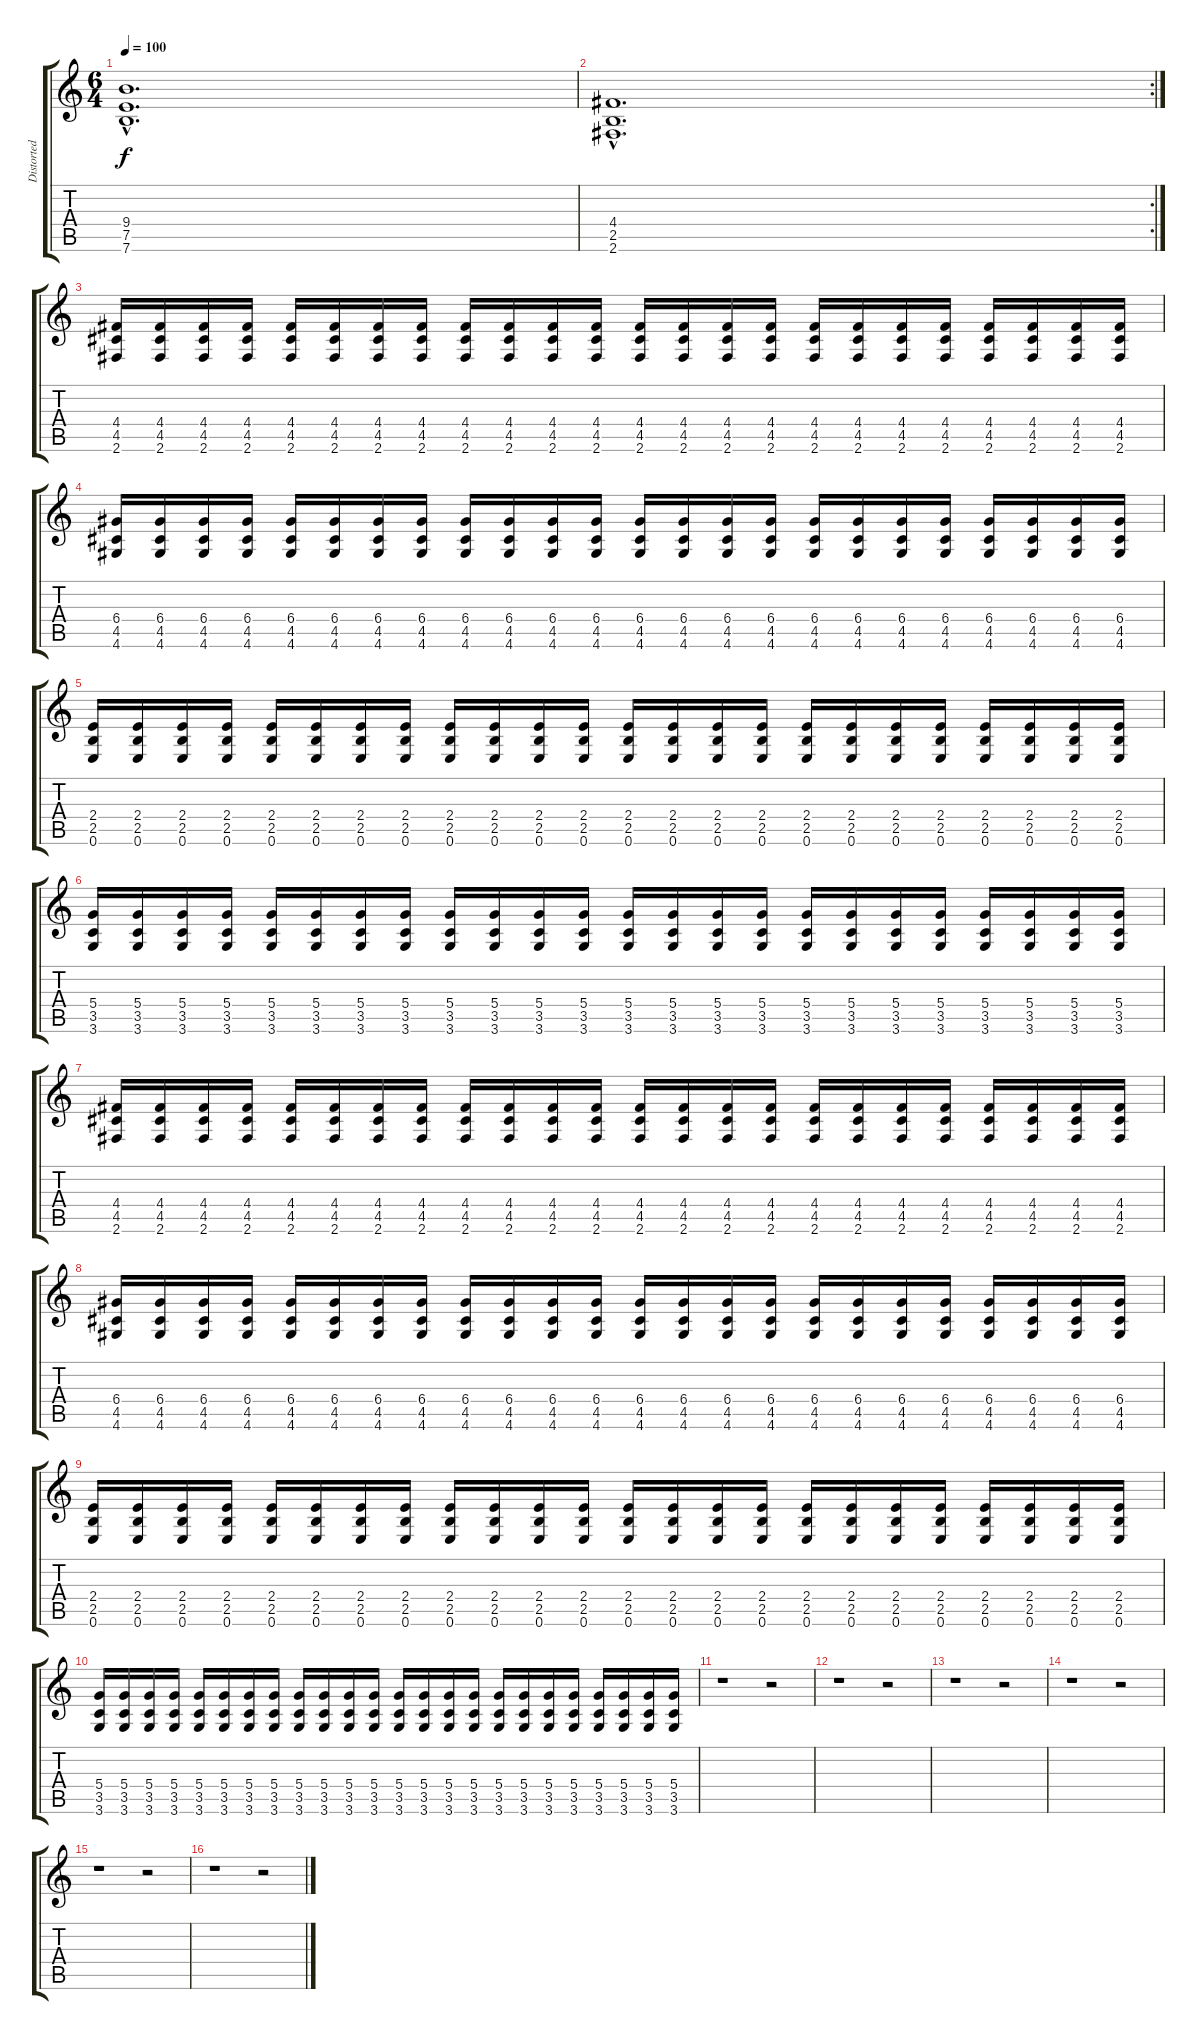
\track ("Distorted Guitar" "Distorted ") {instrument distortionguitar}
\staff {score tabs}
\tuning (E4 B3 G3 D3 A2 E2) {hide}
\ts (6 4)
\tempo 100
\clef g2
\ks c
(9.4{hac} 7.5{hac} 7.6{hac}).1{d dy f} |
\rc 2
(4.4{hac} 2.5{hac} 2.6{hac}).1{d} |
(4.4 4.5 2.6).16{instrument distortionguitar} (4.4 4.5 2.6).16 (4.4 4.5 2.6).16 (4.4 4.5 2.6).16 (4.4 4.5 2.6).16 (4.4 4.5 2.6).16 (4.4 4.5 2.6).16 (4.4 4.5 2.6).16 (4.4 4.5 2.6).16 (4.4 4.5 2.6).16 (4.4 4.5 2.6).16 (4.4 4.5 2.6).16 (4.4 4.5 2.6).16 (4.4 4.5 2.6).16 (4.4 4.5 2.6).16 (4.4 4.5 2.6).16 (4.4 4.5 2.6).16 (4.4 4.5 2.6).16 (4.4 4.5 2.6).16 (4.4 4.5 2.6).16 (4.4 4.5 2.6).16 (4.4 4.5 2.6).16 (4.4 4.5 2.6).16 (4.4 4.5 2.6).16 |
(6.4 4.5 4.6).16 (6.4 4.5 4.6).16 (6.4 4.5 4.6).16 (6.4 4.5 4.6).16 (6.4 4.5 4.6).16 (6.4 4.5 4.6).16 (6.4 4.5 4.6).16 (6.4 4.5 4.6).16 (6.4 4.5 4.6).16 (6.4 4.5 4.6).16 (6.4 4.5 4.6).16 (6.4 4.5 4.6).16 (6.4 4.5 4.6).16 (6.4 4.5 4.6).16 (6.4 4.5 4.6).16 (6.4 4.5 4.6).16 (6.4 4.5 4.6).16 (6.4 4.5 4.6).16 (6.4 4.5 4.6).16 (6.4 4.5 4.6).16 (6.4 4.5 4.6).16 (6.4 4.5 4.6).16 (6.4 4.5 4.6).16 (6.4 4.5 4.6).16 |
(2.4 2.5 0.6).16{instrument distortionguitar} (2.4 2.5 0.6).16 (2.4 2.5 0.6).16 (2.4 2.5 0.6).16 (2.4 2.5 0.6).16 (2.4 2.5 0.6).16 (2.4 2.5 0.6).16 (2.4 2.5 0.6).16 (2.4 2.5 0.6).16 (2.4 2.5 0.6).16 (2.4 2.5 0.6).16 (2.4 2.5 0.6).16 (2.4 2.5 0.6).16 (2.4 2.5 0.6).16 (2.4 2.5 0.6).16 (2.4 2.5 0.6).16 (2.4 2.5 0.6).16 (2.4 2.5 0.6).16 (2.4 2.5 0.6).16 (2.4 2.5 0.6).16 (2.4 2.5 0.6).16 (2.4 2.5 0.6).16 (2.4 2.5 0.6).16 (2.4 2.5 0.6).16 |
(5.4 3.5 3.6).16{instrument distortionguitar} (5.4 3.5 3.6).16 (5.4 3.5 3.6).16 (5.4 3.5 3.6).16 (5.4 3.5 3.6).16 (5.4 3.5 3.6).16 (5.4 3.5 3.6).16 (5.4 3.5 3.6).16 (5.4 3.5 3.6).16 (5.4 3.5 3.6).16 (5.4 3.5 3.6).16 (5.4 3.5 3.6).16 (5.4 3.5 3.6).16 (5.4 3.5 3.6).16 (5.4 3.5 3.6).16 (5.4 3.5 3.6).16 (5.4 3.5 3.6).16 (5.4 3.5 3.6).16 (5.4 3.5 3.6).16 (5.4 3.5 3.6).16 (5.4 3.5 3.6).16 (5.4 3.5 3.6).16 (5.4 3.5 3.6).16 (5.4 3.5 3.6).16 |
(4.4 4.5 2.6).16{instrument distortionguitar} (4.4 4.5 2.6).16 (4.4 4.5 2.6).16 (4.4 4.5 2.6).16 (4.4 4.5 2.6).16 (4.4 4.5 2.6).16 (4.4 4.5 2.6).16 (4.4 4.5 2.6).16 (4.4 4.5 2.6).16 (4.4 4.5 2.6).16 (4.4 4.5 2.6).16 (4.4 4.5 2.6).16 (4.4 4.5 2.6).16 (4.4 4.5 2.6).16 (4.4 4.5 2.6).16 (4.4 4.5 2.6).16 (4.4 4.5 2.6).16 (4.4 4.5 2.6).16 (4.4 4.5 2.6).16 (4.4 4.5 2.6).16 (4.4 4.5 2.6).16 (4.4 4.5 2.6).16 (4.4 4.5 2.6).16 (4.4 4.5 2.6).16 |
(6.4 4.5 4.6).16 (6.4 4.5 4.6).16 (6.4 4.5 4.6).16 (6.4 4.5 4.6).16 (6.4 4.5 4.6).16 (6.4 4.5 4.6).16 (6.4 4.5 4.6).16 (6.4 4.5 4.6).16 (6.4 4.5 4.6).16 (6.4 4.5 4.6).16 (6.4 4.5 4.6).16 (6.4 4.5 4.6).16 (6.4 4.5 4.6).16 (6.4 4.5 4.6).16 (6.4 4.5 4.6).16 (6.4 4.5 4.6).16 (6.4 4.5 4.6).16 (6.4 4.5 4.6).16 (6.4 4.5 4.6).16 (6.4 4.5 4.6).16 (6.4 4.5 4.6).16 (6.4 4.5 4.6).16 (6.4 4.5 4.6).16 (6.4 4.5 4.6).16 |
(2.4 2.5 0.6).16{instrument distortionguitar} (2.4 2.5 0.6).16 (2.4 2.5 0.6).16 (2.4 2.5 0.6).16 (2.4 2.5 0.6).16 (2.4 2.5 0.6).16 (2.4 2.5 0.6).16 (2.4 2.5 0.6).16 (2.4 2.5 0.6).16 (2.4 2.5 0.6).16 (2.4 2.5 0.6).16 (2.4 2.5 0.6).16 (2.4 2.5 0.6).16 (2.4 2.5 0.6).16 (2.4 2.5 0.6).16 (2.4 2.5 0.6).16 (2.4 2.5 0.6).16 (2.4 2.5 0.6).16 (2.4 2.5 0.6).16 (2.4 2.5 0.6).16 (2.4 2.5 0.6).16 (2.4 2.5 0.6).16 (2.4 2.5 0.6).16 (2.4 2.5 0.6).16 |
(5.4 3.5 3.6).16{instrument distortionguitar} (5.4 3.5 3.6).16 (5.4 3.5 3.6).16 (5.4 3.5 3.6).16 (5.4 3.5 3.6).16 (5.4 3.5 3.6).16 (5.4 3.5 3.6).16 (5.4 3.5 3.6).16 (5.4 3.5 3.6).16 (5.4 3.5 3.6).16 (5.4 3.5 3.6).16 (5.4 3.5 3.6).16 (5.4 3.5 3.6).16 (5.4 3.5 3.6).16 (5.4 3.5 3.6).16 (5.4 3.5 3.6).16 (5.4 3.5 3.6).16 (5.4 3.5 3.6).16 (5.4 3.5 3.6).16 (5.4 3.5 3.6).16 (5.4 3.5 3.6).16 (5.4 3.5 3.6).16 (5.4 3.5 3.6).16 (5.4 3.5 3.6).16 |
r.1 r.2 |
r.1 r.2 |
r.1 r.2 |
r.1 r.2 |
r.1 r.2 |
r.1 r.2
